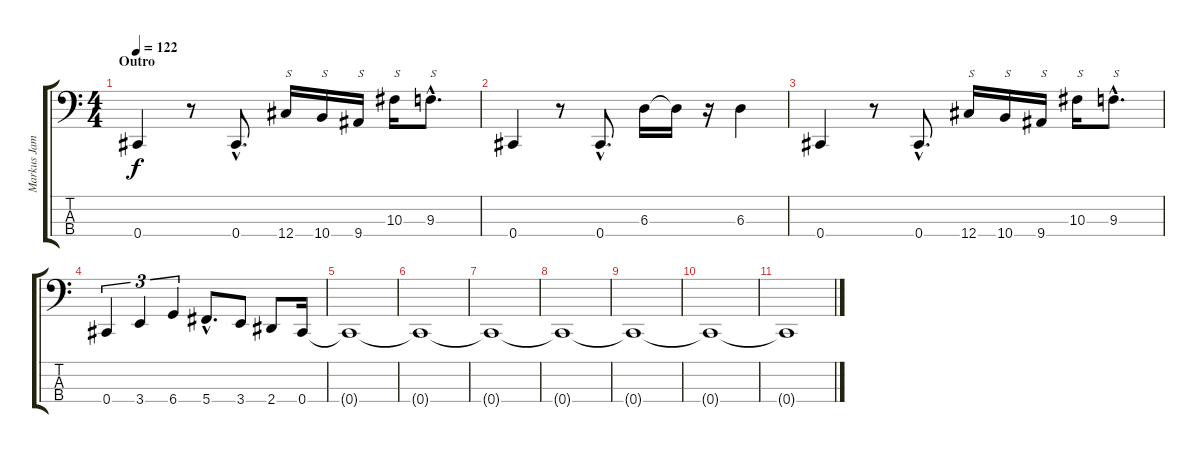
\track ("Markus James [Bass]" "Markus Jam") {instrument electricbassfinger}
\staff {score tabs}
\tuning (Gb2 Db2 Ab1 Db1) {hide}
\ts (4 4)
\section ("" "Outro")
\tempo 122
\clef f4
\ks c
0.4.4{dy f} r.8 0.4{hac}.8{d} 12.4.16{txt "S" instrument slapbass1} 10.4.16{txt "S"} 9.4.16{txt "S"} 10.3.16{txt "S"} 9.3{hac}.8{d txt "S"} |
0.4.4{instrument electricbassfinger} r.8 0.4{hac}.8{d} 6.3.16 6.3{t}.16 r.16 6.3.4 |
0.4.4 r.8 0.4{hac}.8{d} 12.4.16{txt "S" instrument slapbass1} 10.4.16{txt "S"} 9.4.16{txt "S"} 10.3.16{txt "S"} 9.3{hac}.8{d txt "S"} |
0.4.4{tu (3 2)} 3.4.4{tu (3 2)} 6.4.4{tu (3 2)} 5.4{hac}.8{d} 3.4.8 2.4.8 0.4.16 |
0.4{t}.1 |
0.4{t}.1 |
0.4{t}.1 |
0.4{t}.1 |
0.4{t}.1 |
0.4{t}.1 |
0.4{t}.1
